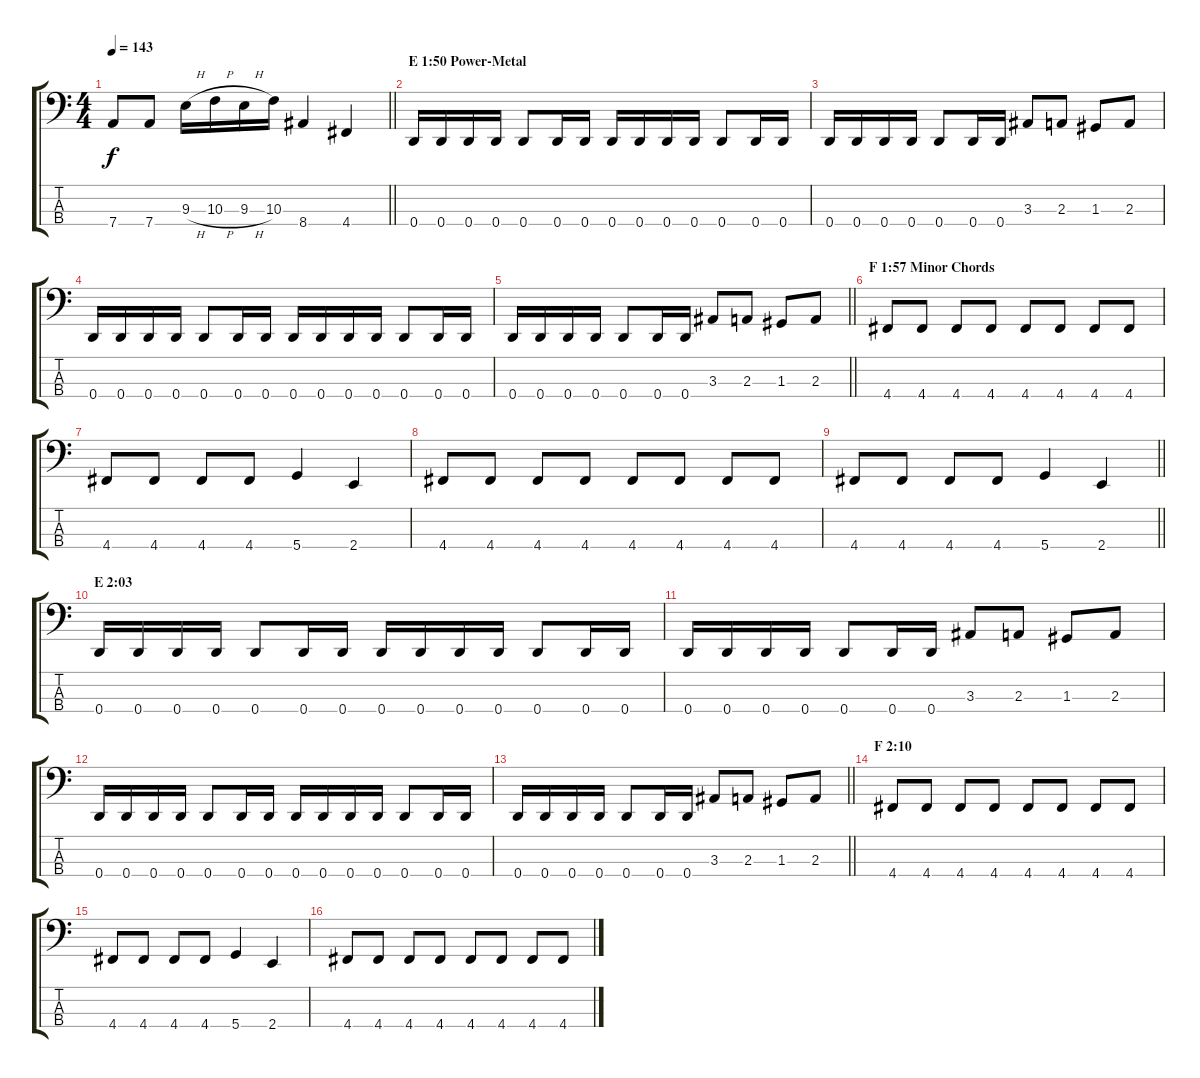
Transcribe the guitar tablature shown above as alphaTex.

\track "" {instrument electricbasspick}
\staff {score tabs}
\tuning (F2 C2 G1 D1) {hide}
\ts (4 4)
\tempo 143
\clef f4
\barLineRight lightlight
\ks c
7.4.8{dy f} 7.4.8 9.3{h}.16 10.3{h}.16 9.3{h}.16 10.3.16 8.4.4 4.4.4 |
\section ("" "E 1:50 Power-Metal")
0.4.16 0.4.16 0.4.16 0.4.16 0.4.8 0.4.16 0.4.16 0.4.16 0.4.16 0.4.16 0.4.16 0.4.8 0.4.16 0.4.16 |
0.4.16 0.4.16 0.4.16 0.4.16 0.4.8 0.4.16 0.4.16 3.3.8 2.3.8 1.3.8 2.3.8 |
0.4.16 0.4.16 0.4.16 0.4.16 0.4.8 0.4.16 0.4.16 0.4.16 0.4.16 0.4.16 0.4.16 0.4.8 0.4.16 0.4.16 |
\barLineRight lightlight
0.4.16 0.4.16 0.4.16 0.4.16 0.4.8 0.4.16 0.4.16 3.3.8 2.3.8 1.3.8 2.3.8 |
\section ("" "F 1:57 Minor Chords")
4.4.8 4.4.8 4.4.8 4.4.8 4.4.8 4.4.8 4.4.8 4.4.8 |
4.4.8 4.4.8 4.4.8 4.4.8 5.4.4 2.4.4 |
4.4.8 4.4.8 4.4.8 4.4.8 4.4.8 4.4.8 4.4.8 4.4.8 |
\barLineRight lightlight
4.4.8 4.4.8 4.4.8 4.4.8 5.4.4 2.4.4 |
\section ("" "E 2:03")
0.4.16 0.4.16 0.4.16 0.4.16 0.4.8 0.4.16 0.4.16 0.4.16 0.4.16 0.4.16 0.4.16 0.4.8 0.4.16 0.4.16 |
0.4.16 0.4.16 0.4.16 0.4.16 0.4.8 0.4.16 0.4.16 3.3.8 2.3.8 1.3.8 2.3.8 |
0.4.16 0.4.16 0.4.16 0.4.16 0.4.8 0.4.16 0.4.16 0.4.16 0.4.16 0.4.16 0.4.16 0.4.8 0.4.16 0.4.16 |
\barLineRight lightlight
0.4.16 0.4.16 0.4.16 0.4.16 0.4.8 0.4.16 0.4.16 3.3.8 2.3.8 1.3.8 2.3.8 |
\section ("" "F 2:10")
4.4.8 4.4.8 4.4.8 4.4.8 4.4.8 4.4.8 4.4.8 4.4.8 |
4.4.8 4.4.8 4.4.8 4.4.8 5.4.4 2.4.4 |
4.4.8 4.4.8 4.4.8 4.4.8 4.4.8 4.4.8 4.4.8 4.4.8
